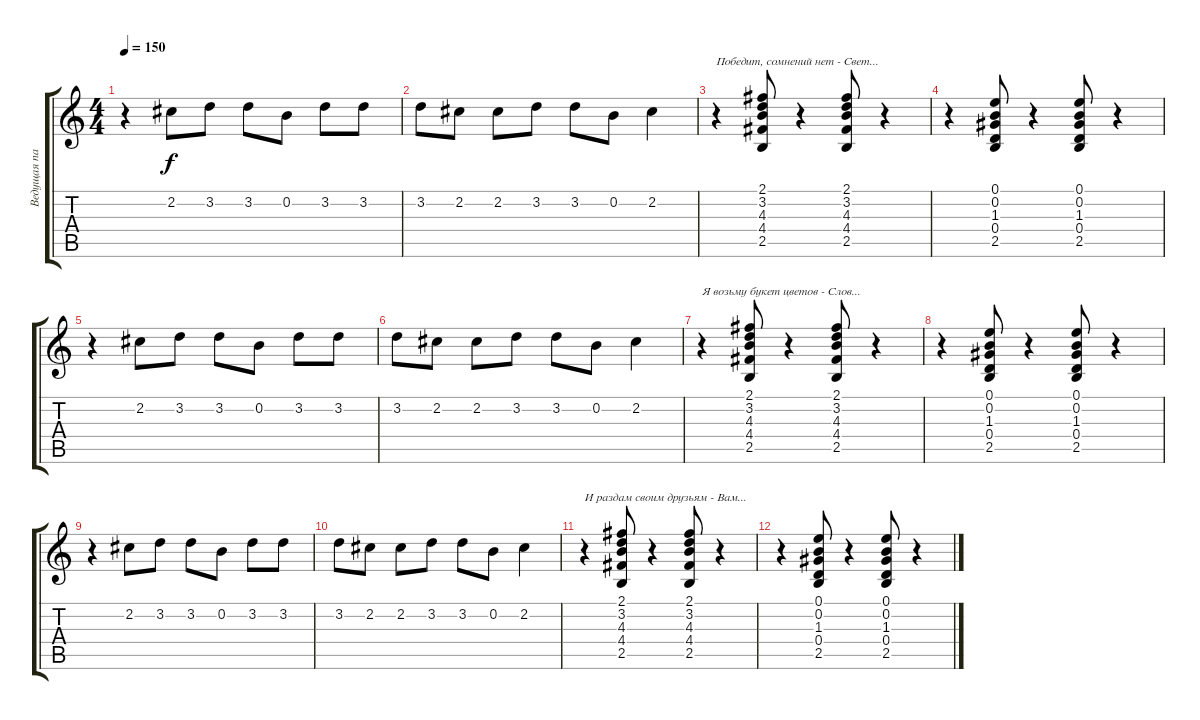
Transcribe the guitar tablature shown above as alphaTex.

\track ("Ведущая партия" "Ведущая па") {instrument overdrivenguitar}
\staff {score tabs}
\tuning (E4 B3 G3 D3 A2 E2) {hide}
\ts (4 4)
\tempo 150
\clef g2
\ks c
r.4{dy f} 2.2.8 3.2.8 3.2.8 0.2.8 3.2.8 3.2.8 |
3.2.8 2.2.8 2.2.8 3.2.8 3.2.8 0.2.8 2.2.4 |
r.4{txt "Победит, сомнений нет - Свет..." volume 10 instrument overdrivenguitar} (2.1 3.2 4.3 4.4 2.5).8 r.4 (2.1 3.2 4.3 4.4 2.5).8 r.4 |
r.4 (0.1 0.2 1.3 0.4 2.5).8 r.4 (0.1 0.2 1.3 0.4 2.5).8 r.4 |
r.4 2.2.8 3.2.8 3.2.8 0.2.8 3.2.8 3.2.8 |
3.2.8 2.2.8 2.2.8 3.2.8 3.2.8 0.2.8 2.2.4 |
r.4{txt "Я возьму букет цветов - Слов..." volume 10 instrument overdrivenguitar} (2.1 3.2 4.3 4.4 2.5).8 r.4 (2.1 3.2 4.3 4.4 2.5).8 r.4 |
r.4 (0.1 0.2 1.3 0.4 2.5).8 r.4 (0.1 0.2 1.3 0.4 2.5).8 r.4 |
r.4 2.2.8 3.2.8 3.2.8 0.2.8 3.2.8 3.2.8 |
3.2.8 2.2.8 2.2.8 3.2.8 3.2.8 0.2.8 2.2.4 |
r.4{txt "И раздам своим друзьям - Вам..." volume 10 instrument overdrivenguitar} (2.1 3.2 4.3 4.4 2.5).8 r.4 (2.1 3.2 4.3 4.4 2.5).8 r.4 |
r.4 (0.1 0.2 1.3 0.4 2.5).8 r.4 (0.1 0.2 1.3 0.4 2.5).8 r.4
